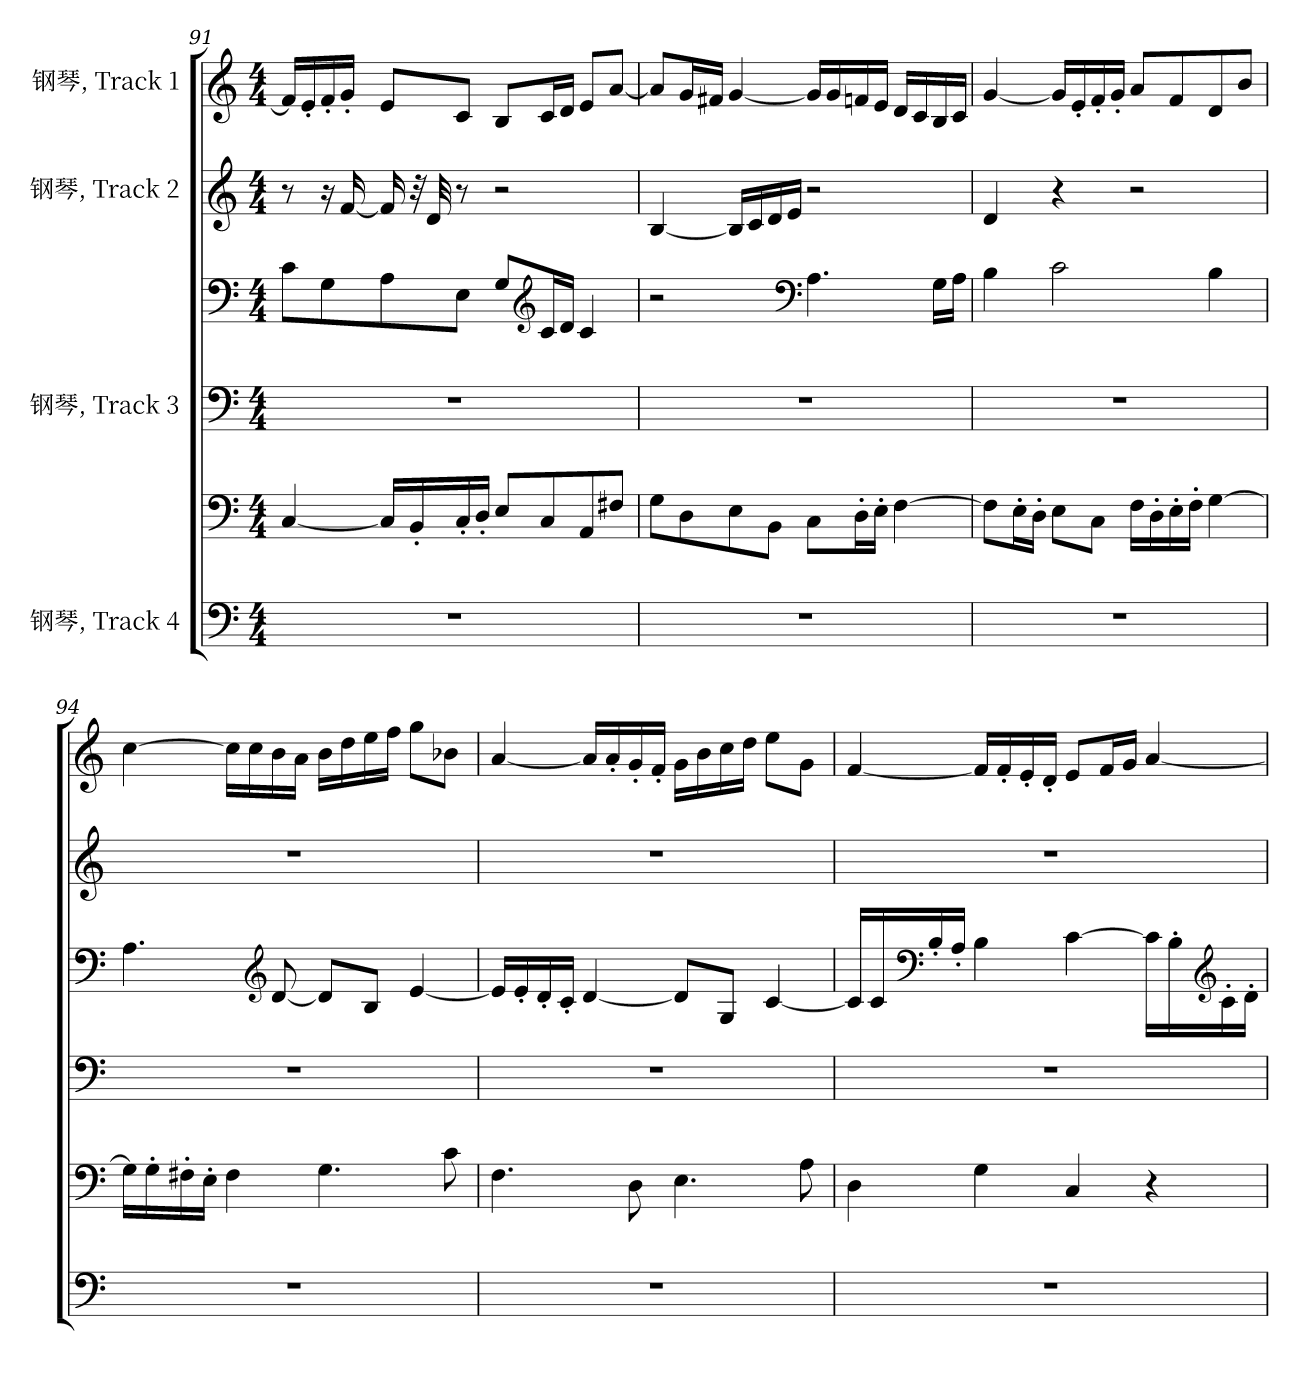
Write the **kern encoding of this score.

**kern	**kern	**kern	**kern	**kern	**kern
*part4	*part4	*part3	*part3	*part2	*part1
*staff6	*staff5	*staff4	*staff3	*staff2	*staff1
*I"钢琴, Track 4	*	*I"钢琴, Track 3	*	*I"钢琴, Track 2	*I"钢琴, Track 1
*clefF4	*clefF4	*clefF4	*clefF4	*clefG2	*clefG2
*k[]	*k[]	*k[]	*k[]	*k[]	*k[]
*M4/4	*M4/4	*M4/4	*M4/4	*M4/4	*M4/4
=91	=91	=91	=91	=91	=91
1r	[4C/	1r	8c\L	8r	16f/LL]
.	.	.	.	.	16e'/
.	.	.	8G\	16r	16f'/
.	.	.	.	[16f/	16g'/JJ
.	16C/LL]	.	8A\	16f/]	8e/L
.	16BB'/	.	.	32r	.
.	.	.	.	32d/	.
.	16C'/	.	8E\J	8r	8c/J
.	16D'/JJ	.	.	.	.
.	8E/L	.	8G/L	2r	8B/L
*	*	*	*clefG2	*	*
.	8C/	.	16c/L	.	16c/L
.	.	.	16d/JJ	.	16d/JJ
.	8AA/	.	4c/	.	8e/L
.	8F#X/J	.	.	.	[8a/J
!!LO:PB:g=z
=92	=92	=92	=92	=92	=92
1r	8G\L	1r	2r	[4B/	8a/L]
.	8D\	.	.	.	16g/L
.	.	.	.	.	16f#X/JJ
.	8E\	.	.	16B/LL]	[4g/
.	.	.	.	16c/	.
.	8BB\J	.	.	16d/	.
.	.	.	.	16e/JJ	.
*	*	*	*clefF4	*	*
.	8C\L	.	4.A\	2r	16g/LL]
.	.	.	.	.	16g/
.	16D'\L	.	.	.	16fn/
.	16E'\JJ	.	.	.	16e/JJ
.	[4F\	.	.	.	16d/LL
.	.	.	.	.	16c/
.	.	.	16G\LL	.	16B/
.	.	.	16A\JJ	.	16c/JJ
=93	=93	=93	=93	=93	=93
1r	8F\L]	1r	4B\	4d/	[4g/
.	16E'\L	.	.	.	.
.	16D'\JJ	.	.	.	.
.	8E\L	.	2c\	4r	16g/LL]
.	.	.	.	.	16e'/
.	8C\J	.	.	.	16f'/
.	.	.	.	.	16g'/JJ
.	16F\LL	.	.	2r	8a/L
.	16D'\	.	.	.	.
.	16E'\	.	.	.	8f/
.	16F'\JJ	.	.	.	.
.	[4G\	.	4B\	.	8d/
.	.	.	.	.	8b/J
!!LO:LB:g=z
=94	=94	=94	=94	=94	=94
1r	16G\LL]	1r	4.A\	1r	[4cc\
.	16G'\	.	.	.	.
.	16F#X'\	.	.	.	.
.	16E'\JJ	.	.	.	.
.	4F#\	.	.	.	16cc\LL]
.	.	.	.	.	16cc\
*	*	*	*clefG2	*	*
.	.	.	[8d/	.	16b\
.	.	.	.	.	16a\JJ
.	4.G\	.	8d/L]	.	16b\LL
.	.	.	.	.	16dd\
.	.	.	8B/J	.	16ee\
.	.	.	.	.	16ff\JJ
.	.	.	[4e/	.	8gg\L
.	8c\	.	.	.	8b-X\J
=95	=95	=95	=95	=95	=95
1r	4.F\	1r	16e/LL]	1r	[4a/
.	.	.	16e'/	.	.
.	.	.	16d'/	.	.
.	.	.	16c'/JJ	.	.
.	.	.	[4d/	.	16a/LL]
.	.	.	.	.	16a'/
.	8D\	.	.	.	16g'/
.	.	.	.	.	16f'/JJ
.	4.E\	.	8d/L]	.	16g\LL
.	.	.	.	.	16b\
.	.	.	8G/J	.	16cc\
.	.	.	.	.	16dd\JJ
.	.	.	[4c/	.	8ee\L
.	8A\	.	.	.	8g\J
!!LO:PB:g=z
=96	=96	=96	=96	=96	=96
1r	4D\	1r	16c/LL]	1r	[4f/
.	.	.	16c/	.	.
*	*	*	*clefF4	*	*
.	.	.	16B'/	.	.
.	.	.	16A'/JJ	.	.
.	4G\	.	4B\	.	16f/LL]
.	.	.	.	.	16f'/
.	.	.	.	.	16e'/
.	.	.	.	.	16d'/JJ
.	4C/	.	[4c\	.	8e/L
.	.	.	.	.	16f/L
.	.	.	.	.	16g/JJ
.	4r	.	16c\LL]	.	[4a/
.	.	.	16B'\	.	.
*	*	*	*clefG2	*	*
.	.	.	16c'\	.	.
.	.	.	16d'\JJ	.	.
=	=	=	=	=	=
*-	*-	*-	*-	*-	*-
